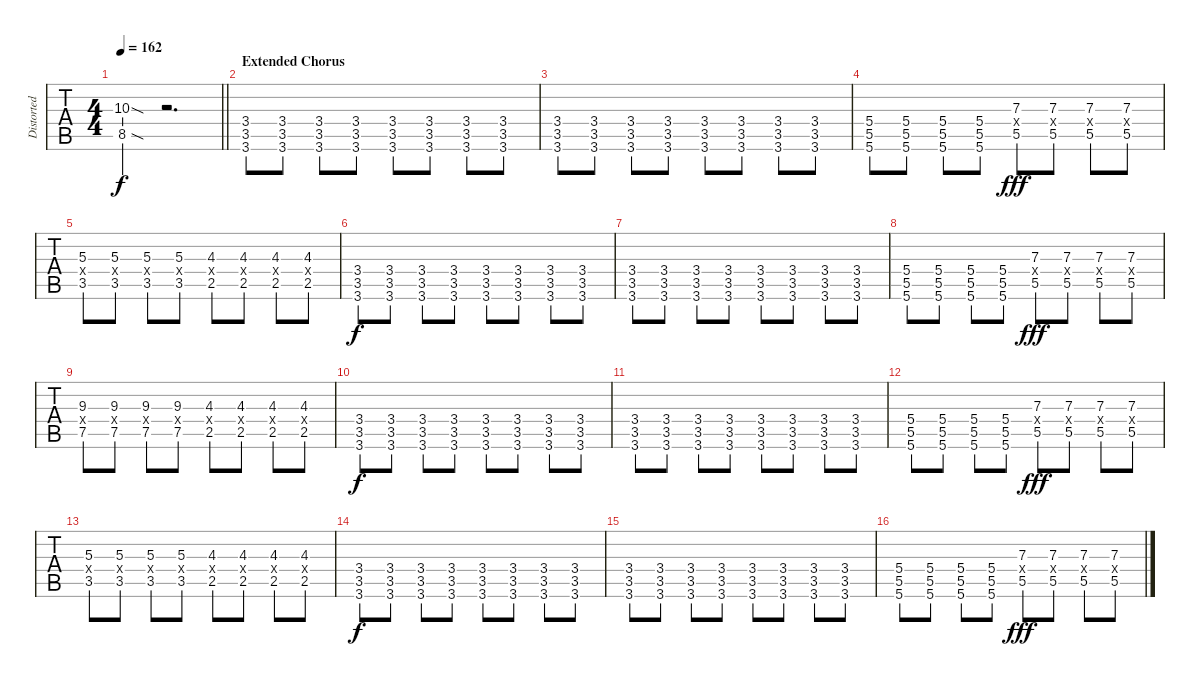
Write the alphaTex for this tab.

\track ("Distorted 2 [Tuck]" "Distorted ") {instrument distortionguitar}
\staff {tabs}
\tuning (D4 A3 F3 C3 G2 C2) {hide}
\ts (4 4)
\tempo 162
\clef g2
\barLineRight lightlight
\ks c
(10.3{sod} 8.5{sod}).4{dy f} r.2{d} |
\section ("" "Extended Chorus")
(3.4 3.5 3.6).8 (3.4 3.5 3.6).8 (3.4 3.5 3.6).8 (3.4 3.5 3.6).8 (3.4 3.5 3.6).8 (3.4 3.5 3.6).8 (3.4 3.5 3.6).8 (3.4 3.5 3.6).8 |
(3.4 3.5 3.6).8 (3.4 3.5 3.6).8 (3.4 3.5 3.6).8 (3.4 3.5 3.6).8 (3.4 3.5 3.6).8 (3.4 3.5 3.6).8 (3.4 3.5 3.6).8 (3.4 3.5 3.6).8 |
(5.4 5.5 5.6).8 (5.4 5.5 5.6).8 (5.4 5.5 5.6).8 (5.4 5.5 5.6).8 (7.3 0.4{x} 5.5).8{dy fff} (7.3 0.4{x} 5.5).8 (7.3 0.4{x} 5.5).8 (7.3 0.4{x} 5.5).8 |
(5.3 0.4{x} 3.5).8 (5.3 0.4{x} 3.5).8 (5.3 0.4{x} 3.5).8 (5.3 0.4{x} 3.5).8 (4.3 0.4{x} 2.5).8 (4.3 0.4{x} 2.5).8 (4.3 0.4{x} 2.5).8 (4.3 0.4{x} 2.5).8 |
(3.4 3.5 3.6).8{dy f} (3.4 3.5 3.6).8 (3.4 3.5 3.6).8 (3.4 3.5 3.6).8 (3.4 3.5 3.6).8 (3.4 3.5 3.6).8 (3.4 3.5 3.6).8 (3.4 3.5 3.6).8 |
(3.4 3.5 3.6).8 (3.4 3.5 3.6).8 (3.4 3.5 3.6).8 (3.4 3.5 3.6).8 (3.4 3.5 3.6).8 (3.4 3.5 3.6).8 (3.4 3.5 3.6).8 (3.4 3.5 3.6).8 |
(5.4 5.5 5.6).8 (5.4 5.5 5.6).8 (5.4 5.5 5.6).8 (5.4 5.5 5.6).8 (7.3 0.4{x} 5.5).8{dy fff} (7.3 0.4{x} 5.5).8 (7.3 0.4{x} 5.5).8 (7.3 0.4{x} 5.5).8 |
(9.3 0.4{x} 7.5).8 (9.3 0.4{x} 7.5).8 (9.3 0.4{x} 7.5).8 (9.3 0.4{x} 7.5).8 (4.3 0.4{x} 2.5).8 (4.3 0.4{x} 2.5).8 (4.3 0.4{x} 2.5).8 (4.3 0.4{x} 2.5).8 |
(3.4 3.5 3.6).8{dy f} (3.4 3.5 3.6).8 (3.4 3.5 3.6).8 (3.4 3.5 3.6).8 (3.4 3.5 3.6).8 (3.4 3.5 3.6).8 (3.4 3.5 3.6).8 (3.4 3.5 3.6).8 |
(3.4 3.5 3.6).8 (3.4 3.5 3.6).8 (3.4 3.5 3.6).8 (3.4 3.5 3.6).8 (3.4 3.5 3.6).8 (3.4 3.5 3.6).8 (3.4 3.5 3.6).8 (3.4 3.5 3.6).8 |
(5.4 5.5 5.6).8 (5.4 5.5 5.6).8 (5.4 5.5 5.6).8 (5.4 5.5 5.6).8 (7.3 0.4{x} 5.5).8{dy fff} (7.3 0.4{x} 5.5).8 (7.3 0.4{x} 5.5).8 (7.3 0.4{x} 5.5).8 |
(5.3 0.4{x} 3.5).8 (5.3 0.4{x} 3.5).8 (5.3 0.4{x} 3.5).8 (5.3 0.4{x} 3.5).8 (4.3 0.4{x} 2.5).8 (4.3 0.4{x} 2.5).8 (4.3 0.4{x} 2.5).8 (4.3 0.4{x} 2.5).8 |
(3.4 3.5 3.6).8{dy f} (3.4 3.5 3.6).8 (3.4 3.5 3.6).8 (3.4 3.5 3.6).8 (3.4 3.5 3.6).8 (3.4 3.5 3.6).8 (3.4 3.5 3.6).8 (3.4 3.5 3.6).8 |
(3.4 3.5 3.6).8 (3.4 3.5 3.6).8 (3.4 3.5 3.6).8 (3.4 3.5 3.6).8 (3.4 3.5 3.6).8 (3.4 3.5 3.6).8 (3.4 3.5 3.6).8 (3.4 3.5 3.6).8 |
(5.4 5.5 5.6).8 (5.4 5.5 5.6).8 (5.4 5.5 5.6).8 (5.4 5.5 5.6).8 (7.3 0.4{x} 5.5).8{dy fff} (7.3 0.4{x} 5.5).8 (7.3 0.4{x} 5.5).8 (7.3 0.4{x} 5.5).8
